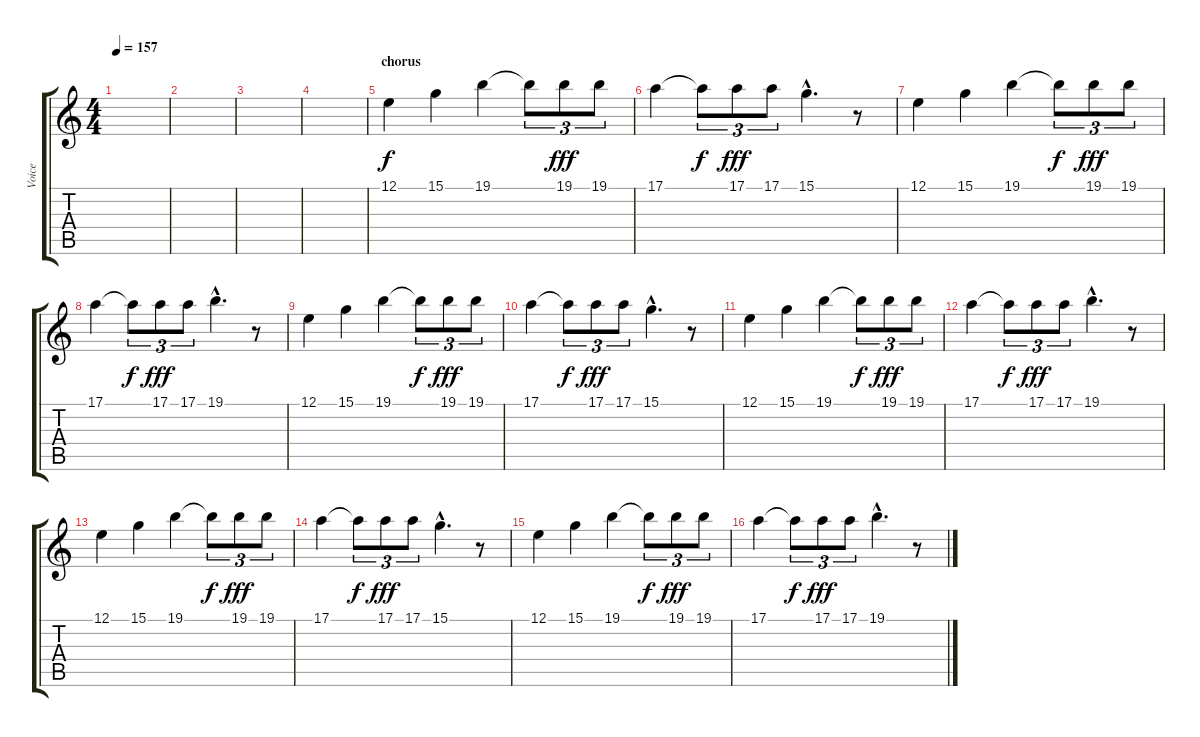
\track ("Voice" "Voice") {instrument choiraahs}
\staff {score tabs}
\tuning (E4 B3 G3 D3 A2 E2) {hide}
\ts (4 4)
\tempo 157
\clef g2
\ks c
|
|
|
|
\section ("" "chorus")
12.1.4 15.1.4 19.1.4 19.1{t}.8{tu (3 2) dy f} 19.1.8{tu (3 2) dy fff} 19.1.8{tu (3 2)} |
17.1.4 17.1{t}.8{tu (3 2) dy f} 17.1.8{tu (3 2) dy fff} 17.1.8{tu (3 2)} 15.1{hac}.4{d} r.8 |
12.1.4 15.1.4 19.1.4 19.1{t}.8{tu (3 2) dy f} 19.1.8{tu (3 2) dy fff} 19.1.8{tu (3 2)} |
17.1.4 17.1{t}.8{tu (3 2) dy f} 17.1.8{tu (3 2) dy fff} 17.1.8{tu (3 2)} 19.1{hac}.4{d} r.8 |
12.1.4 15.1.4 19.1.4 19.1{t}.8{tu (3 2) dy f} 19.1.8{tu (3 2) dy fff} 19.1.8{tu (3 2)} |
17.1.4 17.1{t}.8{tu (3 2) dy f} 17.1.8{tu (3 2) dy fff} 17.1.8{tu (3 2)} 15.1{hac}.4{d} r.8 |
12.1.4 15.1.4 19.1.4 19.1{t}.8{tu (3 2) dy f} 19.1.8{tu (3 2) dy fff} 19.1.8{tu (3 2)} |
17.1.4 17.1{t}.8{tu (3 2) dy f} 17.1.8{tu (3 2) dy fff} 17.1.8{tu (3 2)} 19.1{hac}.4{d} r.8 |
12.1.4 15.1.4 19.1.4 19.1{t}.8{tu (3 2) dy f} 19.1.8{tu (3 2) dy fff} 19.1.8{tu (3 2)} |
17.1.4 17.1{t}.8{tu (3 2) dy f} 17.1.8{tu (3 2) dy fff} 17.1.8{tu (3 2)} 15.1{hac}.4{d} r.8 |
12.1.4 15.1.4 19.1.4 19.1{t}.8{tu (3 2) dy f} 19.1.8{tu (3 2) dy fff} 19.1.8{tu (3 2)} |
17.1.4 17.1{t}.8{tu (3 2) dy f} 17.1.8{tu (3 2) dy fff} 17.1.8{tu (3 2)} 19.1{hac}.4{d} r.8
